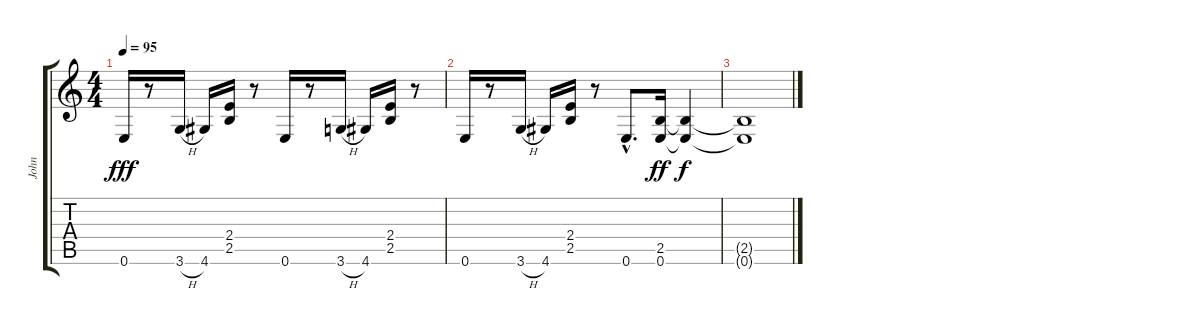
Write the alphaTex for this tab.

\track ("John" "John") {instrument electricguitarclean}
\staff {score tabs}
\tuning (E4 B3 G3 D3 A2 E2) {hide}
\ts (4 4)
\tempo 95
\clef g2
\ks c
0.6.16{dy fff} r.8 3.6{h}.16 4.6.16 (2.4 2.5).16 r.8 0.6.16 r.8 3.6{h}.16 4.6.16 (2.4 2.5).16 r.8 |
0.6.16 r.8 3.6{h}.16 4.6.16 (2.4 2.5).16 r.8 0.6{hac}.8{d} (2.5 0.6).16{dy ff} (2.5{t} 0.6{t}).4{dy f} |
(2.5{t} 0.6{t}).1
